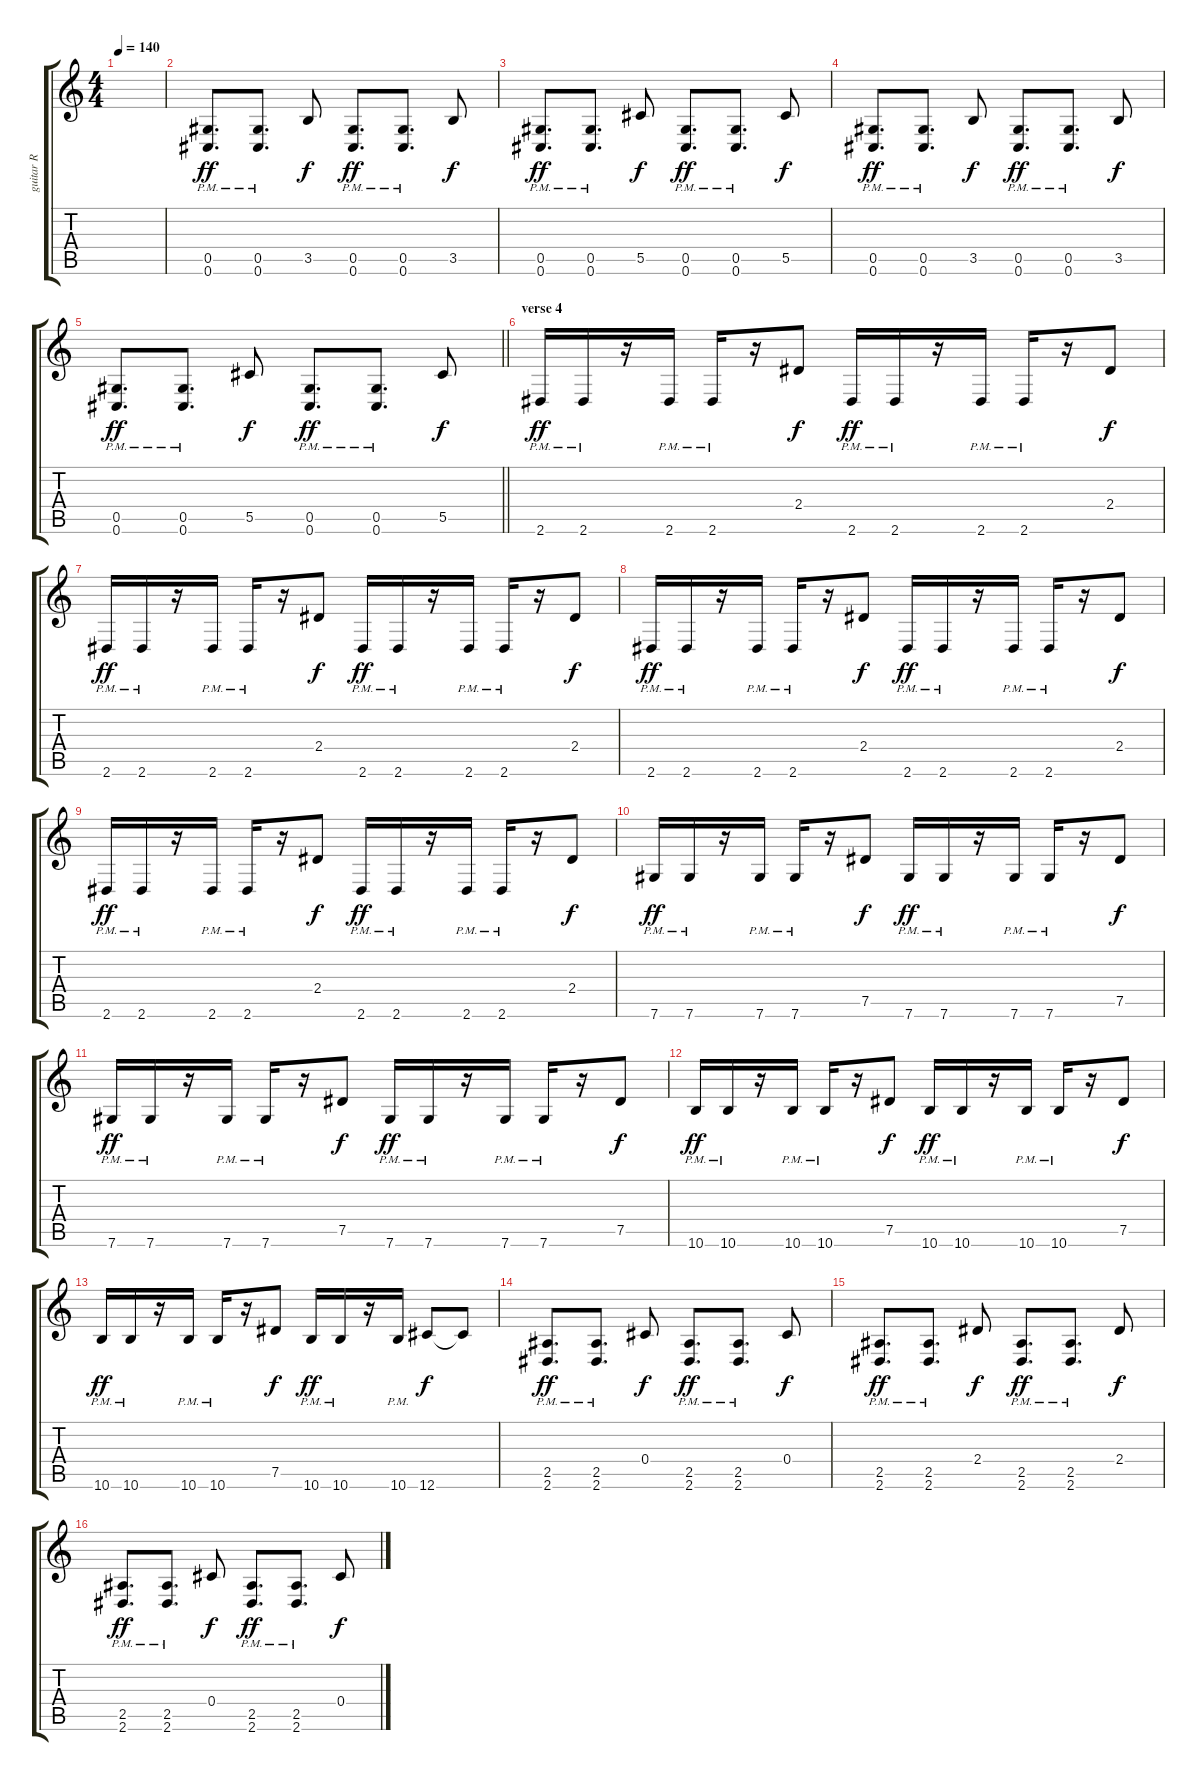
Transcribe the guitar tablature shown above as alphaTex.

\track ("guitar R" "guitar R") {instrument distortionguitar}
\staff {score tabs}
\tuning (Eb4 Bb3 Gb3 Db3 Ab2 Db2) {hide}
\ts (4 4)
\tempo 140
\clef g2
\ks c
|
(0.5{pm} 0.6{pm}).8{d dy ff} (0.5{pm} 0.6{pm}).8{d} 3.5.8{dy f} (0.5{pm} 0.6{pm}).8{d dy ff} (0.5{pm} 0.6{pm}).8{d} 3.5.8{dy f} |
(0.5{pm} 0.6{pm}).8{d dy ff} (0.5{pm} 0.6{pm}).8{d} 5.5.8{dy f} (0.5{pm} 0.6{pm}).8{d dy ff} (0.5{pm} 0.6{pm}).8{d} 5.5.8{dy f} |
(0.5{pm} 0.6{pm}).8{d dy ff} (0.5{pm} 0.6{pm}).8{d} 3.5.8{dy f} (0.5{pm} 0.6{pm}).8{d dy ff} (0.5{pm} 0.6{pm}).8{d} 3.5.8{dy f} |
\barLineRight lightlight
(0.5{pm} 0.6{pm}).8{d dy ff} (0.5{pm} 0.6{pm}).8{d} 5.5.8{dy f} (0.5{pm} 0.6{pm}).8{d dy ff} (0.5{pm} 0.6{pm}).8{d} 5.5.8{dy f} |
\section ("" "verse 4")
2.6{pm}.16{dy ff} 2.6{pm}.16 r.16 2.6{pm}.16 2.6{pm}.16 r.16 2.4.8{dy f} 2.6{pm}.16{dy ff} 2.6{pm}.16 r.16 2.6{pm}.16 2.6{pm}.16 r.16 2.4.8{dy f} |
2.6{pm}.16{dy ff} 2.6{pm}.16 r.16 2.6{pm}.16 2.6{pm}.16 r.16 2.4.8{dy f} 2.6{pm}.16{dy ff} 2.6{pm}.16 r.16 2.6{pm}.16 2.6{pm}.16 r.16 2.4.8{dy f} |
2.6{pm}.16{dy ff} 2.6{pm}.16 r.16 2.6{pm}.16 2.6{pm}.16 r.16 2.4.8{dy f} 2.6{pm}.16{dy ff} 2.6{pm}.16 r.16 2.6{pm}.16 2.6{pm}.16 r.16 2.4.8{dy f} |
2.6{pm}.16{dy ff} 2.6{pm}.16 r.16 2.6{pm}.16 2.6{pm}.16 r.16 2.4.8{dy f} 2.6{pm}.16{dy ff} 2.6{pm}.16 r.16 2.6{pm}.16 2.6{pm}.16 r.16 2.4.8{dy f} |
7.6{pm}.16{dy ff} 7.6{pm}.16 r.16 7.6{pm}.16 7.6{pm}.16 r.16 7.5.8{dy f} 7.6{pm}.16{dy ff} 7.6{pm}.16 r.16 7.6{pm}.16 7.6{pm}.16 r.16 7.5.8{dy f} |
7.6{pm}.16{dy ff} 7.6{pm}.16 r.16 7.6{pm}.16 7.6{pm}.16 r.16 7.5.8{dy f} 7.6{pm}.16{dy ff} 7.6{pm}.16 r.16 7.6{pm}.16 7.6{pm}.16 r.16 7.5.8{dy f} |
10.6{pm}.16{dy ff} 10.6{pm}.16 r.16 10.6{pm}.16 10.6{pm}.16 r.16 7.5.8{dy f} 10.6{pm}.16{dy ff} 10.6{pm}.16 r.16 10.6{pm}.16 10.6{pm}.16 r.16 7.5.8{dy f} |
10.6{pm}.16{dy ff} 10.6{pm}.16 r.16 10.6{pm}.16 10.6{pm}.16 r.16 7.5.8{dy f} 10.6{pm}.16{dy ff} 10.6{pm}.16 r.16 10.6{pm}.16 12.6.8{dy f} 12.6{t}.8 |
(2.5{pm} 2.6{pm}).8{d dy ff} (2.5{pm} 2.6{pm}).8{d} 0.4.8{dy f} (2.5{pm} 2.6{pm}).8{d dy ff} (2.5{pm} 2.6{pm}).8{d} 0.4.8{dy f} |
(2.5{pm} 2.6{pm}).8{d dy ff} (2.5{pm} 2.6{pm}).8{d} 2.4.8{dy f} (2.5{pm} 2.6{pm}).8{d dy ff} (2.5{pm} 2.6{pm}).8{d} 2.4.8{dy f} |
(2.5{pm} 2.6{pm}).8{d dy ff} (2.5{pm} 2.6{pm}).8{d} 0.4.8{dy f} (2.5{pm} 2.6{pm}).8{d dy ff} (2.5{pm} 2.6{pm}).8{d} 0.4.8{dy f}
